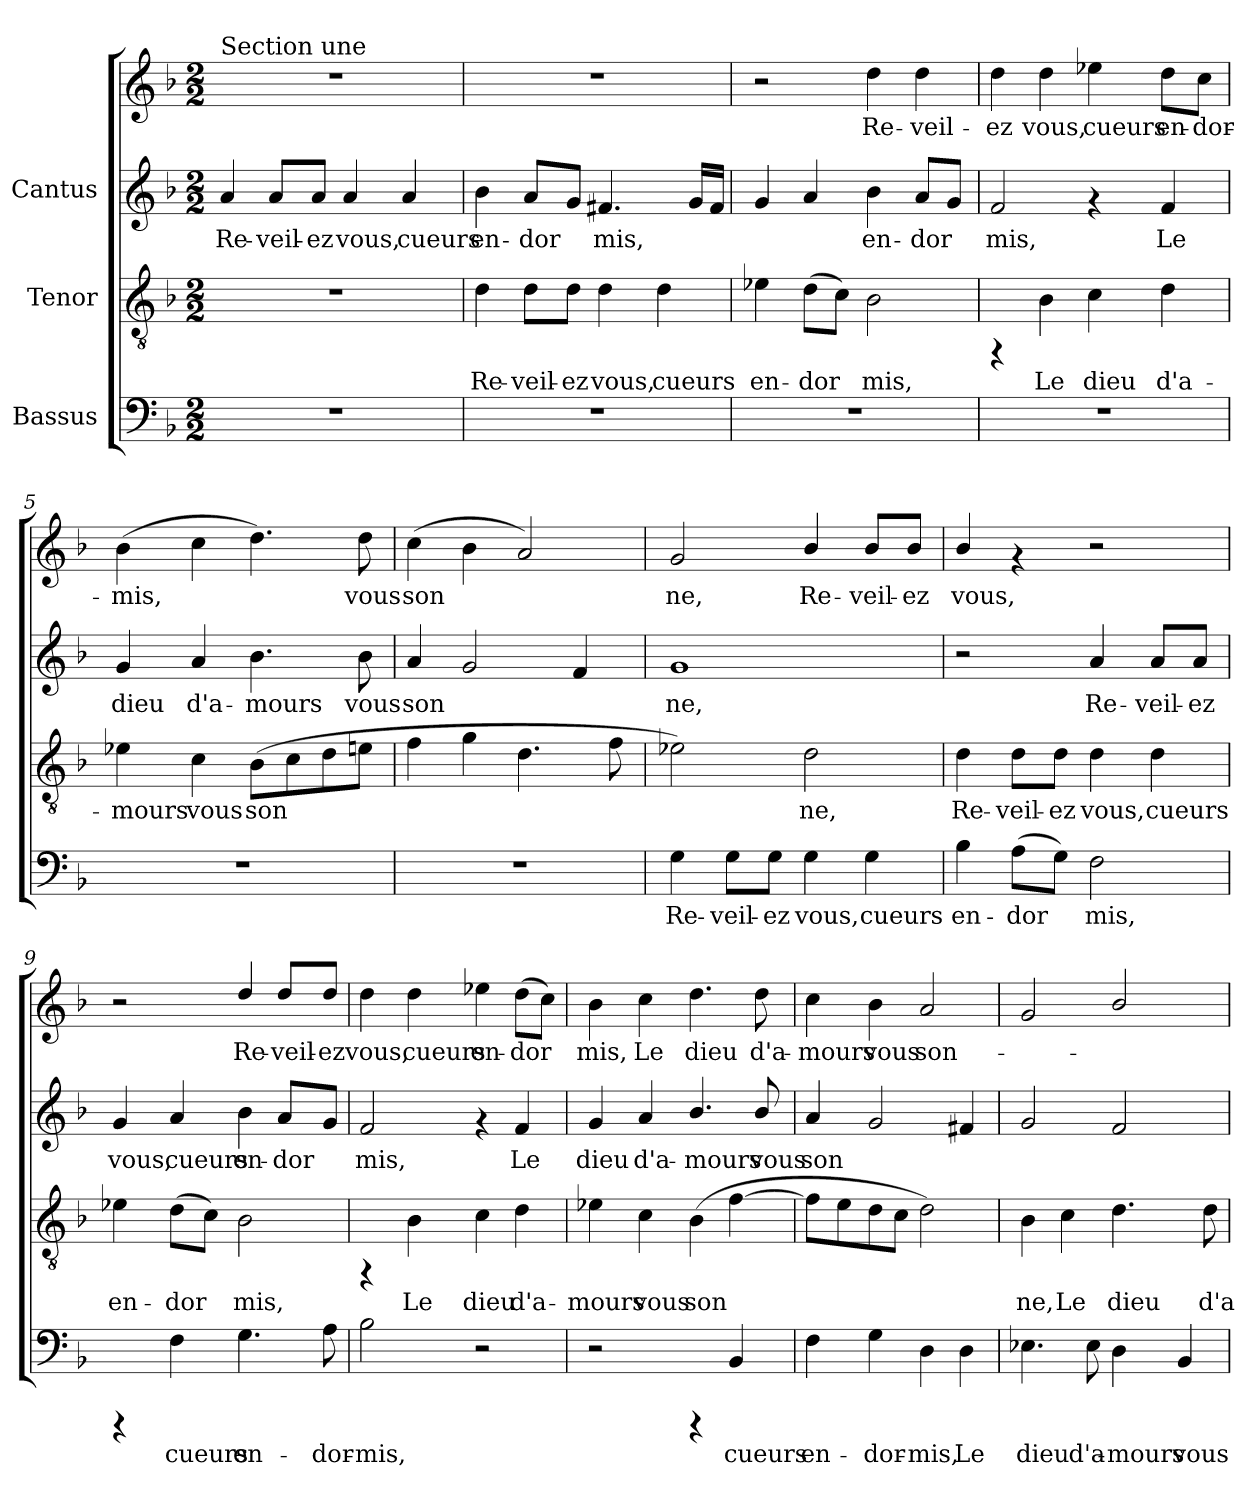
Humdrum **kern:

**kern	**text	**kern	**text	**kern	**text	**kern	**text
*part3	*part3	*part2	*part2	*part1	*part1	*part1	*part1
*staff4	*staff4	*staff3	*staff3	*staff2	*staff2	*staff1	*staff1
*I"Bassus	*	*I"Tenor	*	*I"Cantus	*	*	*
!!LO:PB:g=z
*stria5	*	*stria5	*	*stria5	*	*stria5	*
*clefF4	*	*clefGv2	*	*clefG2	*	*clefG2	*
*k[b-]	*	*k[b-]	*	*k[b-]	*	*k[b-]	*
*F:	*	*F:	*	*F:	*	*F:	*
*M2/2	*	*M2/2	*	*M2/2	*	*M2/2	*
*MM132	*	*MM132	*	*MM132	*	*MM132	*
=1	=1	=1	=1	=1	=1	=1	=1
!	!	!	!	!	!	!LO:TX:a:t=Section une	!
!	!	!	!	!	!LO:LY:b:cj	!	!
1r	.	1r	.	4a/	Re-	1r	.
!	!	!	!	!	!LO:LY:b:cj	!	!
.	.	.	.	8a/L	-veil-	.	.
!	!	!	!	!	!LO:LY:b:cj	!	!
.	.	.	.	8a/J	-ez	.	.
!	!	!	!	!	!LO:LY:b:cj	!	!
.	.	.	.	4a/	vous,	.	.
!	!	!	!	!	!LO:LY:b:cj	!	!
.	.	.	.	4a/	cueurs	.	.
=2	=2	=2	=2	=2	=2	=2	=2
!	!	!	!LO:LY:b:cj	!	!LO:LY:b:cj	!	!
1r	.	4d\	Re-	4b-\	en-	1r	.
!	!	!	!LO:LY:b:cj	!	!LO:LY:b:cj	!	!
.	.	8d\L	-veil-	8a/L	-dor-	.	.
!	!	!	!LO:LY:b:cj	!	!LO:LY:b:cj	!	!
.	.	8d\J	-ez	8g/J	-	.	.
!	!	!	!LO:LY:b:cj	!	!LO:LY:b:cj	!	!
.	.	4d\	vous,	4.f#X/	mis,	.	.
!	!	!	!LO:LY:b:cj	!	!	!	!
.	.	4d\	cueurs	.	.	.	.
!	!	!	!	!	!LO:LY:b:cj	!	!
.	.	.	.	16g/L	.	.	.
!	!	!	!	!	!LO:LY:b:cj	!	!
.	.	.	.	16f#/J	.	.	.
=3	=3	=3	=3	=3	=3	=3	=3
!	!	!	!LO:LY:b:cj	!	!LO:LY:b:cj	!	!
1r	.	4e-X\	en-	4g/	-	2r	.
!	!	!	!LO:LY:b:cj	!	!LO:LY:b:cj	!	!
.	.	(>8d\L	-dor-	4a/	.	.	.
!	!	!	!LO:LY:b:cj	!	!	!	!
.	.	8c\J)	-	.	.	.	.
!	!	!	!LO:LY:b:cj	!	!LO:LY:b:cj	!	!LO:LY:b:cj
.	.	2B-\	mis,	4b-\	en-	4dd\	Re-
!	!	!	!	!	!LO:LY:b:cj	!	!LO:LY:b:cj
.	.	.	.	8a/L	-dor-	4dd\	-veil-
!	!	!	!	!	!LO:LY:b:cj	!	!
.	.	.	.	8g/J	--	.	.
!!LO:LB:g=z
=4	=4	=4	=4	=4	=4	=4	=4
!	!	!	!	!	!LO:LY:b:cj	!	!LO:LY:b:cj
1r	.	4rFF	.	2f/	-mis,	4dd\	-ez
!	!	!	!LO:LY:b:cj	!	!	!	!LO:LY:b:cj
.	.	4B-\	Le	.	.	4dd\	vous,
!	!	!	!LO:LY:b:cj	!	!	!	!LO:LY:b:cj
.	.	4c\	dieu	4rf	.	4ee-X\	cueurs
!	!	!	!LO:LY:b:cj	!	!LO:LY:b:cj	!	!LO:LY:b:cj
.	.	4d\	d'a-	4f/	Le	8dd\L	en-
!	!	!	!	!	!	!	!LO:LY:b:cj
.	.	.	.	.	.	8cc\J	-dor-
=5	=5	=5	=5	=5	=5	=5	=5
!	!	!	!LO:LY:b:cj	!	!LO:LY:b:cj	!	!LO:LY:b:cj
1r	.	4e-X\	-mours	4g/	dieu	(>4b-\	mis,
!	!	!	!LO:LY:b:cj	!	!LO:LY:b:cj	!	!LO:LY:b:cj
.	.	4c\	vous	4a/	d'a-	4cc\	.
!	!	!	!LO:LY:b:cj	!	!LO:LY:b:cj	!	!LO:LY:b:cj
.	.	(>8B-\L	son-	4.b-\	-mours	4.dd\)	.
!	!	!	!LO:LY:b:cj	!	!	!	!
.	.	8c\	--	.	.	.	.
!	!	!	!LO:LY:b:cj	!	!	!	!
.	.	8d\	--	.	.	.	.
!	!	!	!LO:LY:b:cj	!	!LO:LY:b:cj	!	!LO:LY:b:cj
.	.	8en\J	--	8b-\	vous	8dd\	vous
=6	=6	=6	=6	=6	=6	=6	=6
!	!	!	!	!	!LO:LY:b:cj	!	!LO:LY:b:cj
1r	.	4f\	.	4a/	-son-	(>4cc\	son-
!	!	!	!	!	!LO:LY:b:cj	!	!LO:LY:b:cj
.	.	4g\	.	2g/	--	4b-\	--
!	!	!	!	!	!	!	!LO:LY:b:cj
.	.	4.d\	.	.	.	2a/)	--
!	!	!	!	!	!LO:LY:b:cj	!	!
.	.	.	.	4f/	--	.	.
.	.	8f\	.	.	.	.	.
=7	=7	=7	=7	=7	=7	=7	=7
!	!LO:LY:b:cj	!	!LO:LY:b:cj	!	!LO:LY:b:cj	!	!LO:LY:b:cj
4G\	Re-	2e-X\)	-	1g	ne,	2g/	-ne,
!	!LO:LY:b:cj	!	!	!	!	!	!
8G\L	-veil-	.	.	.	.	.	.
!	!LO:LY:b:cj	!	!	!	!	!	!
8G\J	-ez	.	.	.	.	.	.
!	!LO:LY:b:cj	!	!LO:LY:b:cj	!	!	!	!LO:LY:b:cj
4G\	vous,	2d\	ne,	.	.	4b-/	Re-
!	!LO:LY:b:cj	!	!	!	!	!	!LO:LY:b:cj
4G\	cueurs	.	.	.	.	8b-/L	-veil-
!	!	!	!	!	!	!	!LO:LY:b:cj
.	.	.	.	.	.	8b-/J	-ez
!!LO:LB:g=z
=8	=8	=8	=8	=8	=8	=8	=8
!	!LO:LY:b:cj	!	!LO:LY:b:cj	!	!	!	!LO:LY:b:cj
4B-\	en-	4d\	Re-	2r	.	4b-/	vous,
!	!LO:LY:b:cj	!	!LO:LY:b:cj	!	!	!	!
(>8A\L	-dor-	8d\L	-veil-	.	.	4rf	.
!	!LO:LY:b:cj	!	!LO:LY:b:cj	!	!	!	!
8G\J)	-	8d\J	-ez	.	.	.	.
!	!LO:LY:b:cj	!	!LO:LY:b:cj	!	!LO:LY:b:cj	!	!
2F\	mis,	4d\	vous,	4a/	Re-	2r	.
!	!	!	!LO:LY:b:cj	!	!LO:LY:b:cj	!	!
.	.	4d\	cueurs	8a/L	-veil-	.	.
!	!	!	!	!	!LO:LY:b:cj	!	!
.	.	.	.	8a/J	-ez	.	.
=9	=9	=9	=9	=9	=9	=9	=9
!	!	!	!LO:LY:b:cj	!	!LO:LY:b:cj	!	!
4rCCC	.	4e-X\	en-	4g/	vous,	2r	.
!	!LO:LY:b:cj	!	!LO:LY:b:cj	!	!LO:LY:b:cj	!	!
4F\	cueurs	(>8d\L	-dor-	4a/	cueurs	.	.
!	!	!	!LO:LY:b:cj	!	!	!	!
.	.	8c\J)	-	.	.	.	.
!	!LO:LY:b:cj	!	!LO:LY:b:cj	!	!LO:LY:b:cj	!	!LO:LY:b:cj
4.G\	en-	2B-\	mis,	4b-\	en-	4dd/	Re-
!	!	!	!	!	!LO:LY:b:cj	!	!LO:LY:b:cj
.	.	.	.	8a/L	-dor-	8dd/L	-veil-
!	!LO:LY:b:cj	!	!	!	!LO:LY:b:cj	!	!LO:LY:b:cj
8A\	-dor-	.	.	8g/J	--	8dd/J	-ez
=10	=10	=10	=10	=10	=10	=10	=10
!	!LO:LY:b:cj	!	!	!	!LO:LY:b:cj	!	!LO:LY:b:cj
2B-\	-mis,	4rFF	.	2f/	-mis,	4dd\	-vous,
!	!	!	!LO:LY:b:cj	!	!	!	!LO:LY:b:cj
.	.	4B-\	Le	.	.	4dd\	cueurs
!	!	!	!LO:LY:b:cj	!	!	!	!LO:LY:b:cj
2r	.	4c\	dieu	4rf	.	4ee-X\	en-
!	!	!	!LO:LY:b:cj	!	!LO:LY:b:cj	!	!LO:LY:b:cj
.	.	4d\	d'a-	4f/	Le	(>8dd\L	-dor-
!	!	!	!	!	!	!	!LO:LY:b:cj
.	.	.	.	.	.	8cc\J)	--
=11	=11	=11	=11	=11	=11	=11	=11
!	!	!	!LO:LY:b:cj	!	!LO:LY:b:cj	!	!LO:LY:b:cj
2r	.	4e-X\	-mours	4g/	-dieu	4b-\	mis,
!	!	!	!LO:LY:b:cj	!	!LO:LY:b:cj	!	!LO:LY:b:cj
.	.	4c\	vous	4a/	d'a-	4cc\	Le
!	!	!	!LO:LY:b:cj	!	!LO:LY:b:cj	!	!LO:LY:b:cj
4rCCC	.	(>4B-\	son-	4.b-/	-mours	4.dd\	dieu
!	!LO:LY:b:cj	!	!LO:LY:b:cj	!	!	!	!
4BB-/	cueurs	[>4f\	--	.	.	.	.
!	!	!	!	!	!LO:LY:b:cj	!	!LO:LY:b:cj
.	.	.	.	8b-/	vous	8dd\	d'a-
!!LO:PB:g=z
=12	=12	=12	=12	=12	=12	=12	=12
!	!LO:LY:b:cj	!	!	!	!LO:LY:b:cj	!	!LO:LY:b:cj
4F\	en-	8f\L]	.	4a/	-son-	4cc\	mours
.	.	8e\	.	.	.	.	.
!	!LO:LY:b:cj	!	!	!	!LO:LY:b:cj	!	!LO:LY:b:cj
4G\	-dor-	8d\	.	2g/	--	4b-\	vous
.	.	8c\J	.	.	.	.	.
!	!LO:LY:b:cj	!	!	!	!	!	!LO:LY:b:cj
4D\	-mis,	2d\)	.	.	.	2a/	son-
!	!LO:LY:b:cj	!	!	!	!LO:LY:b:cj	!	!
4D\	Le	.	.	4f#X/	--	.	.
=13	=13	=13	=13	=13	=13	=13	=13
!	!LO:LY:b:cj	!	!LO:LY:b:cj	!	!	!	!
4.E-X\	dieu	4B-\	-ne,	2g/	.	2g/	.
!	!	!	!LO:LY:b:cj	!	!	!	!
.	.	4c\	Le	.	.	.	.
!	!LO:LY:b:cj	!	!	!	!	!	!
8E-\	d'a-	.	.	.	.	.	.
!	!LO:LY:b:cj	!	!LO:LY:b:cj	!	!	!	!
4D\	-mours	4.d\	dieu	2f/	.	2b-/	.
!	!LO:LY:b:cj	!	!	!	!	!	!
4BB-/	vous	.	.	.	.	.	.
!	!	!	!LO:LY:b:cj	!	!	!	!
.	.	8d\	d'a-	.	.	.	.
=	=	=	=	=	=	=	=
*-	*-	*-	*-	*-	*-	*-	*-
